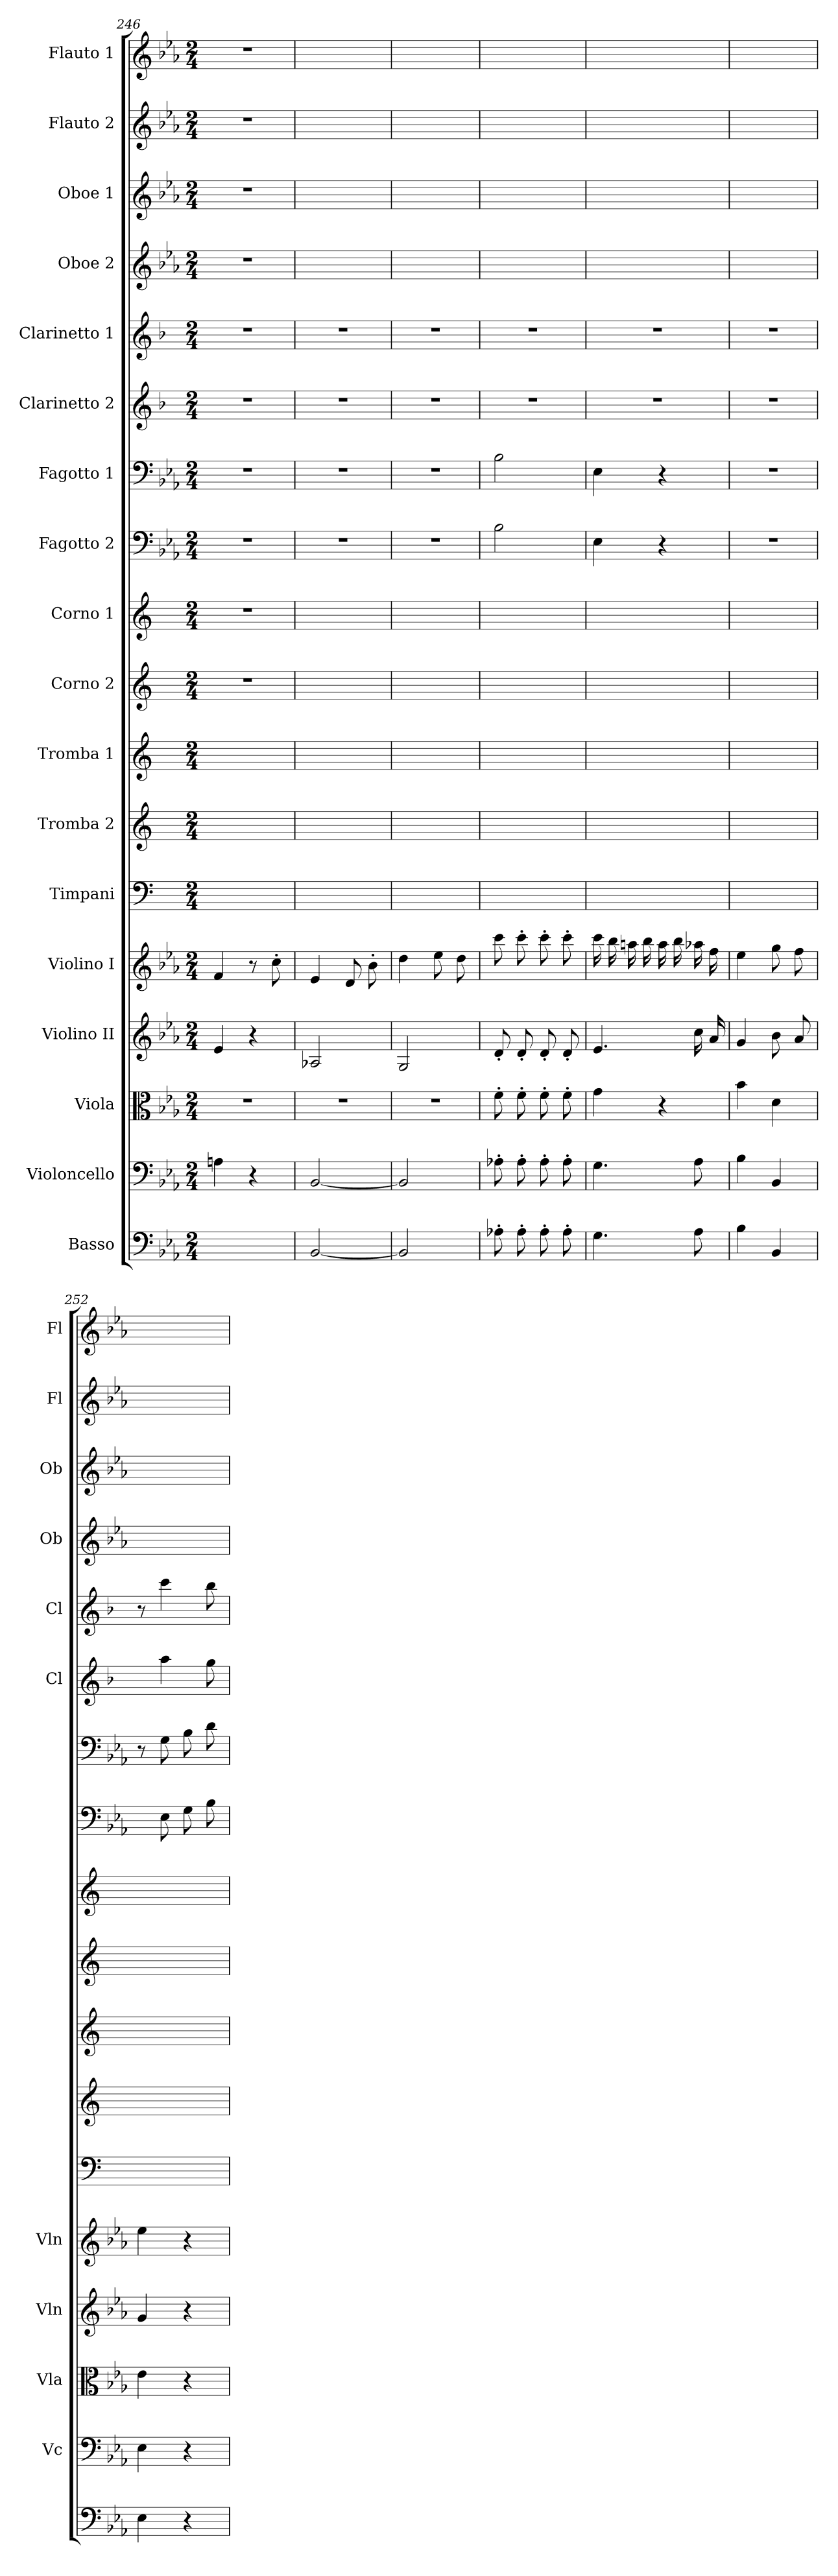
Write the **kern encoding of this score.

**kern	**kern	**kern	**kern	**kern	**kern	**kern	**kern	**kern	**kern	**kern	**kern	**kern	**kern	**kern	**kern	**kern	**kern
*part18	*part17	*part16	*part15	*part14	*part13	*part12	*part11	*part10	*part9	*part8	*part7	*part6	*part5	*part4	*part3	*part2	*part1
*staff18	*staff17	*staff16	*staff15	*staff14	*staff13	*staff12	*staff11	*staff10	*staff9	*staff8	*staff7	*staff6	*staff5	*staff4	*staff3	*staff2	*staff1
*I"Basso	*I"Violoncello	*I"Viola	*I"Violino II	*I"Violino I	*I"Timpani	*I"Tromba 2	*I"Tromba 1	*I"Corno 2	*I"Corno 1	*I"Fagotto 2	*I"Fagotto 1	*I"Clarinetto 2	*I"Clarinetto 1	*I"Oboe 2	*I"Oboe 1	*I"Flauto 2	*I"Flauto 1
*	*I'Vc	*I'Vla	*I'Vln	*I'Vln	*	*	*	*	*	*	*	*I'Cl	*I'Cl	*I'Ob	*I'Ob	*I'Fl	*I'Fl
*clefF4	*clefF4	*clefC3	*clefG2	*clefG2	*clefF4	*clefG2	*clefG2	*clefG2	*clefG2	*clefF4	*clefF4	*clefG2	*clefG2	*clefG2	*clefG2	*clefG2	*clefG2
*ITrd7c12	*	*	*	*	*	*ITrd-2c-3	*ITrd-2c-3	*ITrd5c9	*ITrd5c9	*	*	*ITrd1c2	*ITrd1c2	*	*	*	*
*k[b-e-a-]	*k[b-e-a-]	*k[b-e-a-]	*k[b-e-a-]	*k[b-e-a-]	*	*	*	*	*	*k[b-e-a-]	*k[b-e-a-]	*k[b-e-a-]	*k[b-e-a-]	*k[b-e-a-]	*k[b-e-a-]	*k[b-e-a-]	*k[b-e-a-]
*M2/4	*M2/4	*M2/4	*M2/4	*M2/4	*M2/4	*M2/4	*M2/4	*M2/4	*M2/4	*M2/4	*M2/4	*M2/4	*M2/4	*M2/4	*M2/4	*M2/4	*M2/4
=246	=246	=246	=246	=246	=246	=246	=246	=246	=246	=246	=246	=246	=246	=246	=246	=246	=246
2ryy	4An	2r	4e-	4f	2ryy	2ryy	2ryy	2r	2r	2r	2r	2r	2r	2r	2r	2r	2r
.	4r	.	4r	8r	.	.	.	.	.	.	.	.	.	.	.	.	.
.	.	.	.	8cc'	.	.	.	.	.	.	.	.	.	.	.	.	.
=247	=247	=247	=247	=247	=247	=247	=247	=247	=247	=247	=247	=247	=247	=247	=247	=247	=247
[2BBB-	[2BB-	2r	2A-X	4e-	2ryy	2ryy	2ryy	2ryy	2ryy	2r	2r	2r	2r	2ryy	2ryy	2ryy	2ryy
.	.	.	.	8d	.	.	.	.	.	.	.	.	.	.	.	.	.
.	.	.	.	8b-'	.	.	.	.	.	.	.	.	.	.	.	.	.
=248	=248	=248	=248	=248	=248	=248	=248	=248	=248	=248	=248	=248	=248	=248	=248	=248	=248
2BBB-]	2BB-]	2r	2G	4dd	2ryy	2ryy	2ryy	2ryy	2ryy	2r	2r	2r	2r	2ryy	2ryy	2ryy	2ryy
.	.	.	.	8ee-	.	.	.	.	.	.	.	.	.	.	.	.	.
.	.	.	.	8dd	.	.	.	.	.	.	.	.	.	.	.	.	.
=249	=249	=249	=249	=249	=249	=249	=249	=249	=249	=249	=249	=249	=249	=249	=249	=249	=249
8AA-X'	8A-X'	8f'	8d'	8ccc	2ryy	2ryy	2ryy	2ryy	2ryy	2B-	2B-	2r	2r	2ryy	2ryy	2ryy	2ryy
8AA-'	8A-'	8f'	8d'	8ccc'	.	.	.	.	.	.	.	.	.	.	.	.	.
8AA-'	8A-'	8f'	8d'	8ccc'	.	.	.	.	.	.	.	.	.	.	.	.	.
8AA-'	8A-'	8f'	8d'	8ccc'	.	.	.	.	.	.	.	.	.	.	.	.	.
=250	=250	=250	=250	=250	=250	=250	=250	=250	=250	=250	=250	=250	=250	=250	=250	=250	=250
4.GG	4.G	4g	4.e-	16ccc	2ryy	2ryy	2ryy	2ryy	2ryy	4E-	4E-	2r	2r	2ryy	2ryy	2ryy	2ryy
.	.	.	.	16bb-	.	.	.	.	.	.	.	.	.	.	.	.	.
.	.	.	.	16aan	.	.	.	.	.	.	.	.	.	.	.	.	.
.	.	.	.	16bb-	.	.	.	.	.	.	.	.	.	.	.	.	.
.	.	4r	.	16aa	.	.	.	.	.	4r	4r	.	.	.	.	.	.
.	.	.	.	16bb-	.	.	.	.	.	.	.	.	.	.	.	.	.
8AA-	8A-	.	16cc	16aa-X	.	.	.	.	.	.	.	.	.	.	.	.	.
.	.	.	16a-	16ff	.	.	.	.	.	.	.	.	.	.	.	.	.
=251	=251	=251	=251	=251	=251	=251	=251	=251	=251	=251	=251	=251	=251	=251	=251	=251	=251
4BB-	4B-	4b-	4g	4ee-	2ryy	2ryy	2ryy	2ryy	2ryy	2r	2r	2r	2r	2ryy	2ryy	2ryy	2ryy
4BBB-	4BB-	4d	8b-	8gg	.	.	.	.	.	.	.	.	.	.	.	.	.
.	.	.	8a-	8ff	.	.	.	.	.	.	.	.	.	.	.	.	.
=252	=252	=252	=252	=252	=252	=252	=252	=252	=252	=252	=252	=252	=252	=252	=252	=252	=252
4EE-	4E-	4e-	4g	4ee-	2ryy	2ryy	2ryy	2ryy	2ryy	8ryy	8r	8ryy	8r	2ryy	2ryy	2ryy	2ryy
.	.	.	.	.	.	.	.	.	.	8E-	8G	4gg	4bb-	.	.	.	.
4r	4r	4r	4r	4r	.	.	.	.	.	8G	8B-	.	.	.	.	.	.
.	.	.	.	.	.	.	.	.	.	8B-	8d	8ff	8aa-	.	.	.	.
=	=	=	=	=	=	=	=	=	=	=	=	=	=	=	=	=	=
*-	*-	*-	*-	*-	*-	*-	*-	*-	*-	*-	*-	*-	*-	*-	*-	*-	*-
